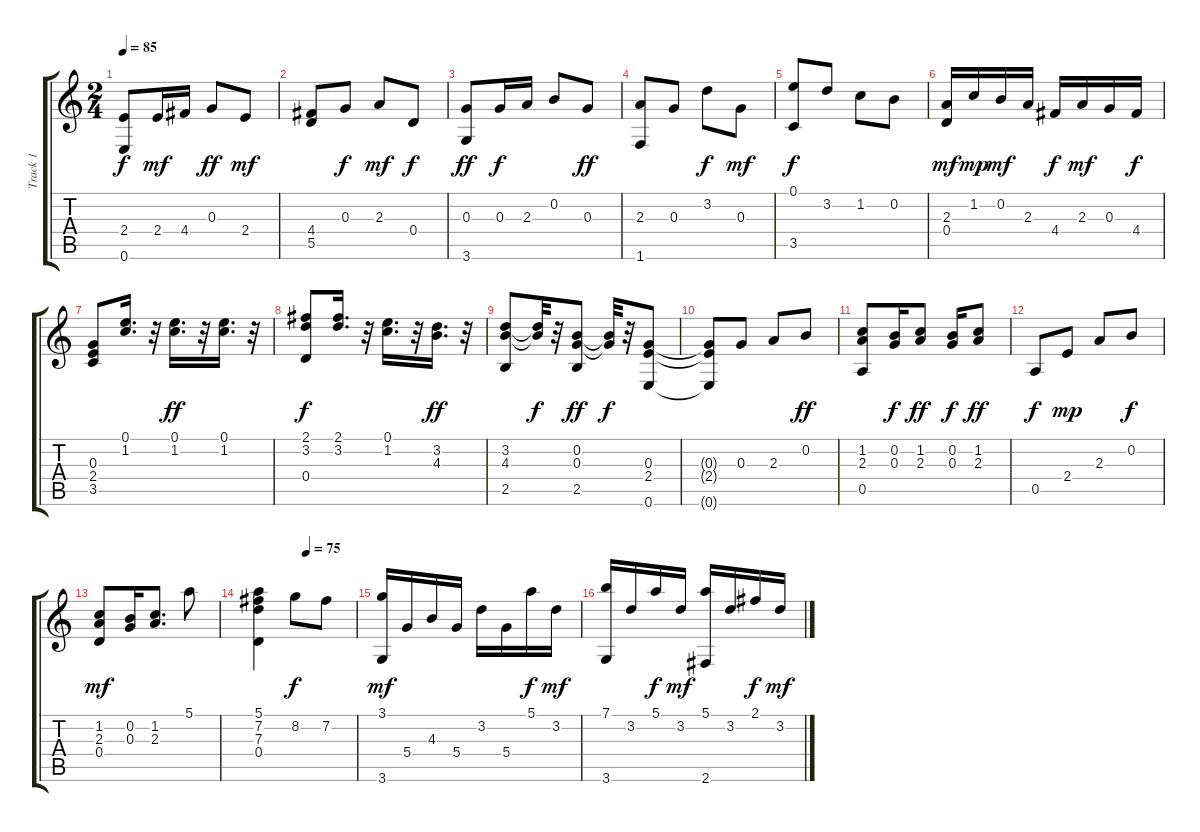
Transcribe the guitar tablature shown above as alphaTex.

\track ("Track 1" "Track 1") {instrument acousticguitarsteel}
\staff {score tabs}
\tuning (E4 B3 G3 D3 A2 E2) {hide}
\ts (2 4)
\tempo 85
\clef g2
\ks c
(2.4 0.6).8{dy f} 2.4.16{dy mf} 4.4.16 0.3.8{dy ff} 2.4.8{dy mf} |
(4.4 5.5).8 0.3.8{dy f} 2.3.8{dy mf} 0.4.8{dy f} |
(0.3 3.6).8{dy ff} 0.3.16{dy f} 2.3.16 0.2.8 0.3.8{dy ff} |
(2.3 1.6).8 0.3.8 3.2.8{dy f} 0.3.8{dy mf} |
(0.1 3.5).8{dy f} 3.2.8 1.2.8 0.2.8 |
(2.3 0.4).16{dy mf} 1.2.16{dy mp} 0.2.16{dy mf} 2.3.16 4.4.16{dy f} 2.3.16{dy mf} 0.3.16 4.4.16{dy f} |
(0.3 2.4 3.5).8 (0.1 1.2).16{d} r.32 (0.1 1.2).16{d dy ff} r.32 (0.1 1.2).16{d} r.32 |
(2.1 3.2 0.4).8{dy f} (2.1 3.2).16{d} r.32 (0.1 1.2).16{d} r.32 (3.2 4.3).16{d dy ff} r.32 |
(3.2 4.3 2.5).8 (3.2{t} 4.3{t}).32{dy f} r.32 (0.2 0.3 2.5).8{dy ff} (0.2{t} 0.3{t}).32{dy f} r.32 (0.3 2.4 0.6).8 |
(0.3{t} 2.4{t} 0.6{t}).8 0.3.8 2.3.8 0.2.8{dy ff} |
(1.2 2.3 0.5).8 (0.2 0.3).16{dy f} (1.2 2.3).8{dy ff} (0.2 0.3).16{dy f} (1.2 2.3).8{dy ff} |
0.5.8{dy f} 2.4.8{dy mp} 2.3.8 0.2.8{dy f} |
(1.2 2.3 0.4).8{dy mf} (0.2 0.3).16 (1.2 2.3).8{d} 5.1.8 |
\tempo (75 0.5)
(5.1 7.2 7.3 0.4).4 8.2.8{dy f} 7.2.8 |
(3.1 3.6).16{dy mf} 5.4.16 4.3.16 5.4.16 3.2.16 5.4.16 5.1.16{dy f} 3.2.16{dy mf} |
(7.1 3.6).16 3.2.16 5.1.16{dy f} 3.2.16{dy mf} (5.1 2.6).16 3.2.16 2.1.16{dy f} 3.2.16{dy mf}
